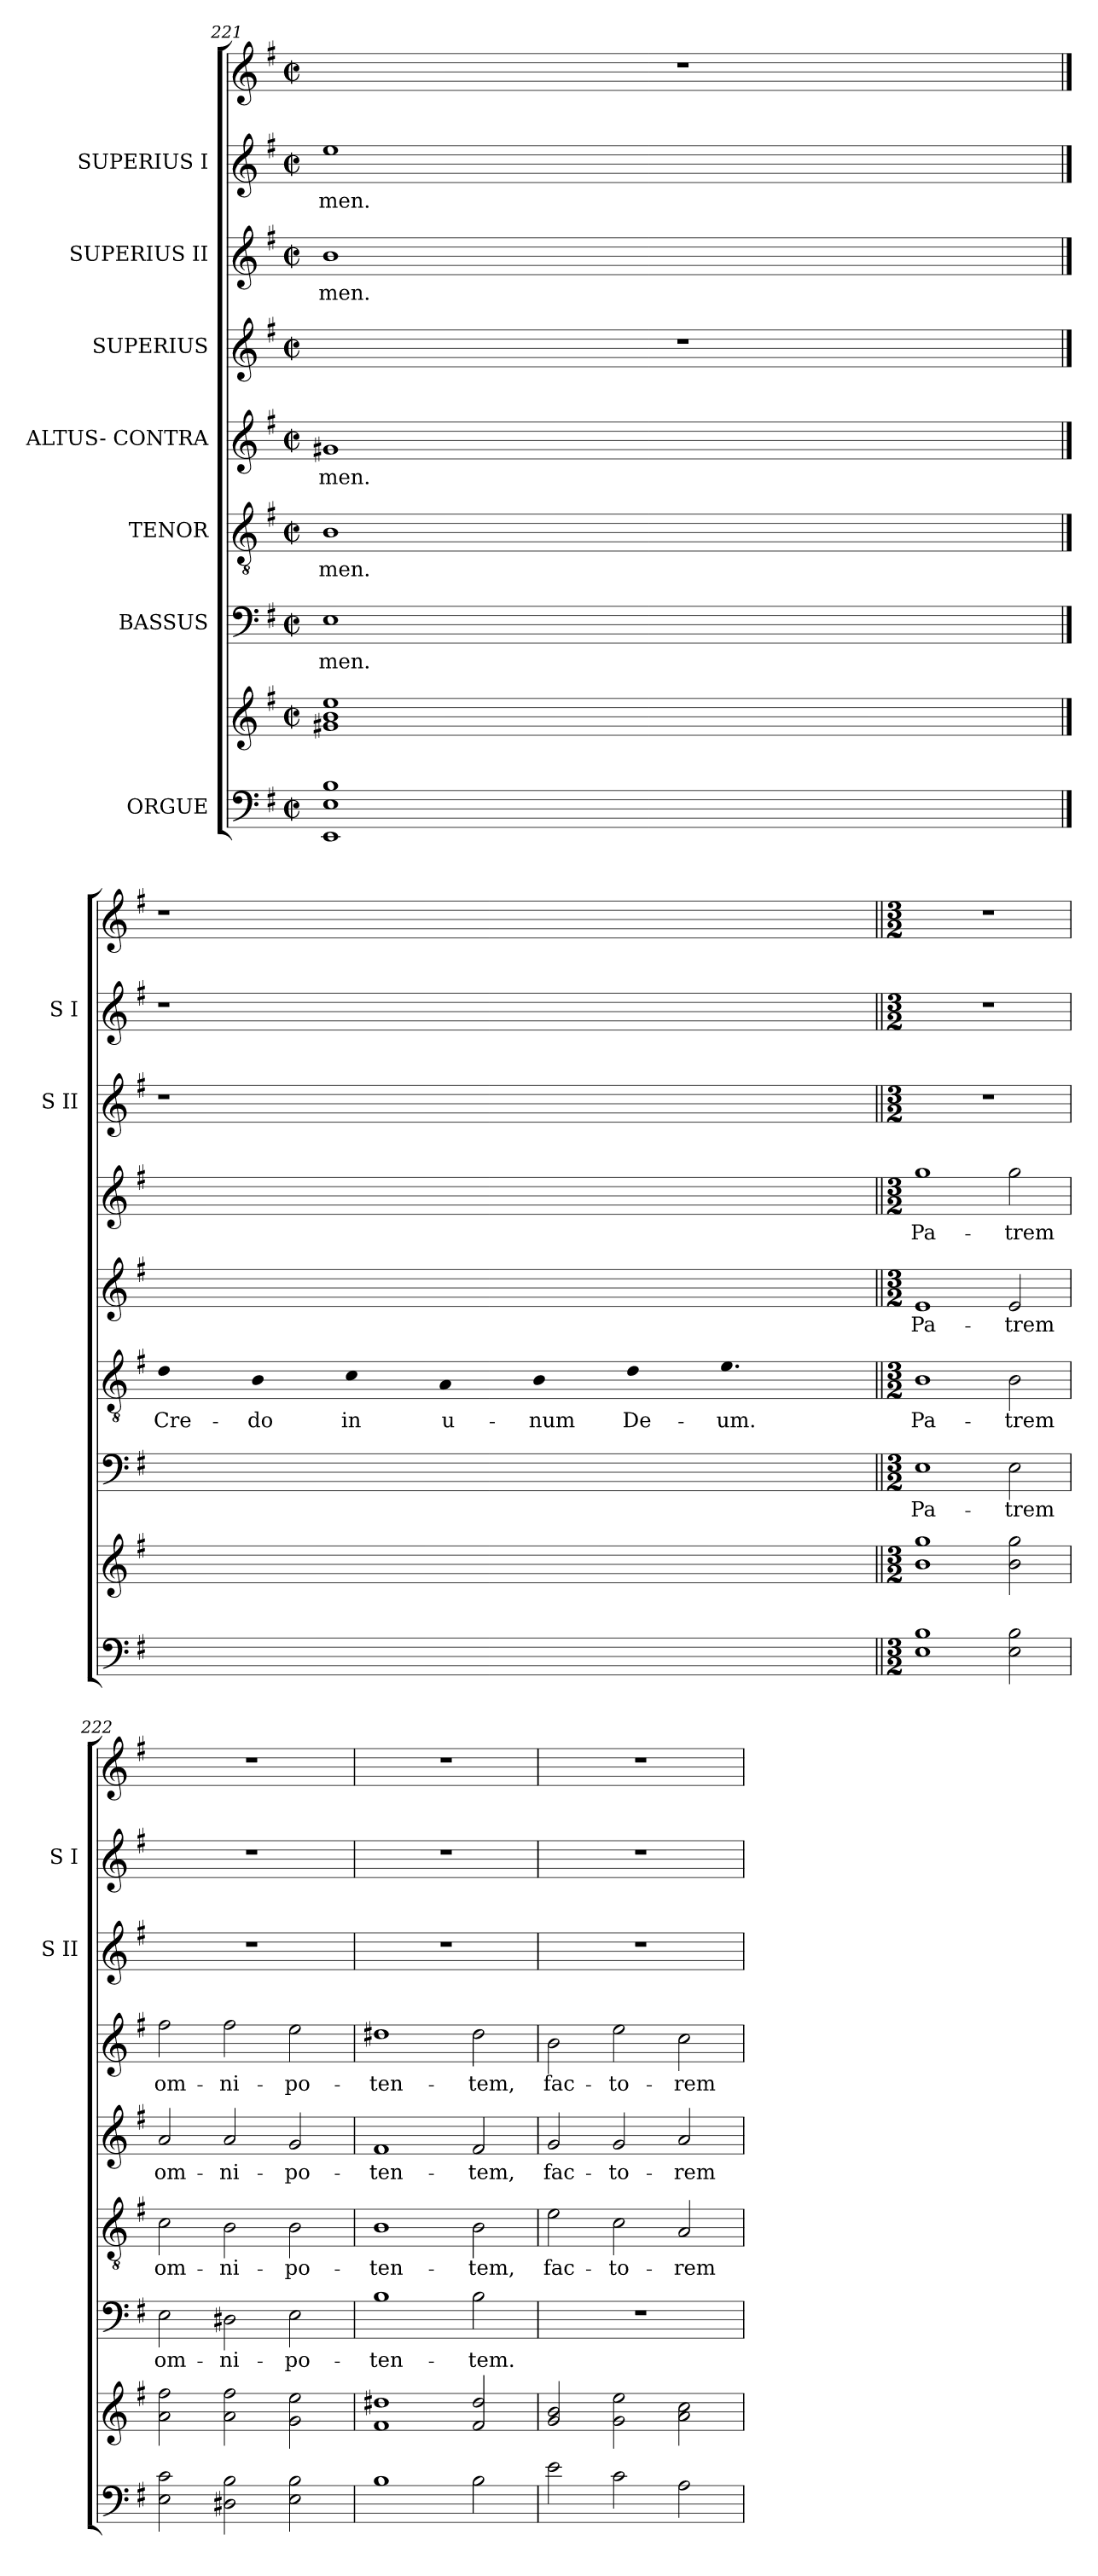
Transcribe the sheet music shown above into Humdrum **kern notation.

**kern	**kern	**kern	**text	**kern	**text	**kern	**text	**kern	**text	**kern	**text	**kern	**text	**kern
*part8	*part8	*part7	*part7	*part6	*part6	*part5	*part5	*part4	*part4	*part3	*part3	*part2	*part2	*part1
*staff9	*staff8	*staff7	*staff7	*staff6	*staff6	*staff5	*staff5	*staff4	*staff4	*staff3	*staff3	*staff2	*staff2	*staff1
*I"ORGUE	*	*I"BASSUS	*	*I"TENOR	*	*I"ALTUS- CONTRA	*	*I"SUPERIUS	*	*I"SUPERIUS II	*	*I"SUPERIUS I	*	*
*	*	*	*	*	*	*	*	*	*	*I'S II	*	*I'S I	*	*
*clefF4	*clefG2	*clefF4	*	*clefGv2	*	*clefG2	*	*clefG2	*	*clefG2	*	*clefG2	*	*clefG2
*k[f#]	*k[f#]	*k[f#]	*	*k[f#]	*	*k[f#]	*	*k[f#]	*	*k[f#]	*	*k[f#]	*	*k[f#]
*e:	*e:	*e:	*	*e:	*	*e:	*	*e:	*	*e:	*	*e:	*	*e:
*M2/2	*M2/2	*M2/2	*	*M2/2	*	*M2/2	*	*M2/2	*	*M2/2	*	*M2/2	*	*M2/2
*met(c|)	*met(c|)	*met(c|)	*	*met(c|)	*	*met(c|)	*	*met(c|)	*	*met(c|)	*	*met(c|)	*	*met(c|)
=221	=221	=221	=221	=221	=221	=221	=221	=221	=221	=221	=221	=221	=221	=221
*	*^	*	*	*	*	*	*	*	*	*	*	*	*	*
!	!	!	!	!LO:LY:b	!	!LO:LY:b	!	!LO:LY:b	!	!	!	!LO:LY:b	!	!LO:LY:b	!
1EE 1E 1B	1b 1ee	1g#X	1E	-men.	1B	-men.	1g#X	-men.	1r	.	1b	-men.	1ee	-men.	1r
!!LO:PB:g=z
==221X3	==221X3	==221X3	==221X3	==221X3	==221X3	==221X3	==221X3	==221X3	==221X3	==221X3	==221X3	==221X3	==221X3	==221X3	==221X3
!	!	!	!	!	!LO:N:head=solid	!LO:LY:b	!	!	!	!	!	!	!	!	!
*	*v	*v	*	*	*	*	*	*	*	*	*	*	*	*	*
2%15ryy	1ryy	1ryy	.	1d	Cre-	1ryy	.	1ryy	.	1r	.	1r	.	1r
!	!	!	!	!LO:N:head=solid	!LO:LY:b	!	!	!	!	!	!	!	!	!
.	00ryy	00ryy	.	1B	-do	00ryy	.	00ryy	.	00ryy	.	00ryy	.	00ryy
!	!	!	!	!LO:N:head=solid	!LO:LY:b	!	!	!	!	!	!	!	!	!
.	.	.	.	1c	in	.	.	.	.	.	.	.	.	.
!	!	!	!	!LO:N:head=solid	!LO:LY:b	!	!	!	!	!	!	!	!	!
.	.	.	.	1A	u-	.	.	.	.	.	.	.	.	.
!	!	!	!	!LO:N:head=solid	!LO:LY:b	!	!	!	!	!	!	!	!	!
.	.	.	.	1B	-num	.	.	.	.	.	.	.	.	.
!	!	!	!	!LO:N:head=solid	!LO:LY:b	!	!	!	!	!	!	!	!	!
.	0ryy	0ryy	.	1d	De-	0ryy	.	0ryy	.	0ryy	.	0ryy	.	0ryy
!	!	!	!	!LO:N:head=solid	!LO:LY:b	!	!	!	!	!	!	!	!	!
.	.	.	.	1.e	-um.	.	.	.	.	.	.	.	.	.
.	2ryy	2ryy	.	.	.	2ryy	.	2ryy	.	2ryy	.	2ryy	.	2ryy
=221X4||	=221X4||	=221X4||	=221X4||	=221X4||	=221X4||	=221X4||	=221X4||	=221X4||	=221X4||	=221X4||	=221X4||	=221X4||	=221X4||	=221X4||
*M3/2	*M3/2	*M3/2	*	*M3/2	*	*M3/2	*	*M3/2	*	*M3/2	*	*M3/2	*	*M3/2
!	!	!	!LO:LY:b	!	!LO:LY:b	!	!LO:LY:b	!	!LO:LY:b	!	!	!	!	!
1E 1B	1b 1gg	1E	Pa-	1B	Pa-	1e	Pa-	1gg	Pa-	1.r	.	1.r	.	1.r
!	!	!	!LO:LY:b	!	!LO:LY:b	!	!LO:LY:b	!	!LO:LY:b	!	!	!	!	!
2E\ 2B\	2b\ 2gg\	2E\	-trem	2B\	-trem	2e/	-trem	2gg\	-trem	.	.	.	.	.
=222	=222	=222	=222	=222	=222	=222	=222	=222	=222	=222	=222	=222	=222	=222
!	!	!	!LO:LY:b	!	!LO:LY:b	!	!LO:LY:b	!	!LO:LY:b	!	!	!	!	!
2E\ 2c\	2a\ 2ff#\	2E\	om-	2c\	om-	2a/	om-	2ff#\	om-	1.r	.	1.r	.	1.r
!	!	!	!LO:LY:b	!	!LO:LY:b	!	!LO:LY:b	!	!LO:LY:b	!	!	!	!	!
2D#X\ 2B\	2a\ 2ff#\	2D#X\	-ni-	2B\	-ni-	2a/	-ni-	2ff#\	-ni-	.	.	.	.	.
!	!	!	!LO:LY:b	!	!LO:LY:b	!	!LO:LY:b	!	!LO:LY:b	!	!	!	!	!
2E\ 2B\	2g\ 2ee\	2E\	-po-	2B\	-po-	2g/	-po-	2ee\	-po-	.	.	.	.	.
=223	=223	=223	=223	=223	=223	=223	=223	=223	=223	=223	=223	=223	=223	=223
!	!	!	!LO:LY:b	!	!LO:LY:b	!	!LO:LY:b	!	!LO:LY:b	!	!	!	!	!
1B	1f# 1dd#X	1B	-ten-	1B	-ten-	1f#	-ten-	1dd#X	-ten-	1.r	.	1.r	.	1.r
!	!	!	!LO:LY:b	!	!LO:LY:b	!	!LO:LY:b	!	!LO:LY:b	!	!	!	!	!
2B\	2f#/ 2dd#/	2B\	-tem.	2B\	-tem,	2f#/	-tem,	2dd#\	-tem,	.	.	.	.	.
!!LO:LB:g=z
=224	=224	=224	=224	=224	=224	=224	=224	=224	=224	=224	=224	=224	=224	=224
!	!	!	!	!	!LO:LY:b	!	!LO:LY:b	!	!LO:LY:b	!	!	!	!	!
2e\	2g/ 2b/	1.r	.	2e\	fac-	2g/	fac-	2b\	fac-	1.r	.	1.r	.	1.r
!	!	!	!	!	!LO:LY:b	!	!LO:LY:b	!	!LO:LY:b	!	!	!	!	!
2c\	2g\ 2ee\	.	.	2c\	-to-	2g/	-to-	2ee\	-to-	.	.	.	.	.
!	!	!	!	!	!LO:LY:b	!	!LO:LY:b	!	!LO:LY:b	!	!	!	!	!
2A\	2a\ 2cc\	.	.	2A/	-rem	2a/	-rem	2cc\	-rem	.	.	.	.	.
=	=	=	=	=	=	=	=	=	=	=	=	=	=	=
*-	*-	*-	*-	*-	*-	*-	*-	*-	*-	*-	*-	*-	*-	*-
